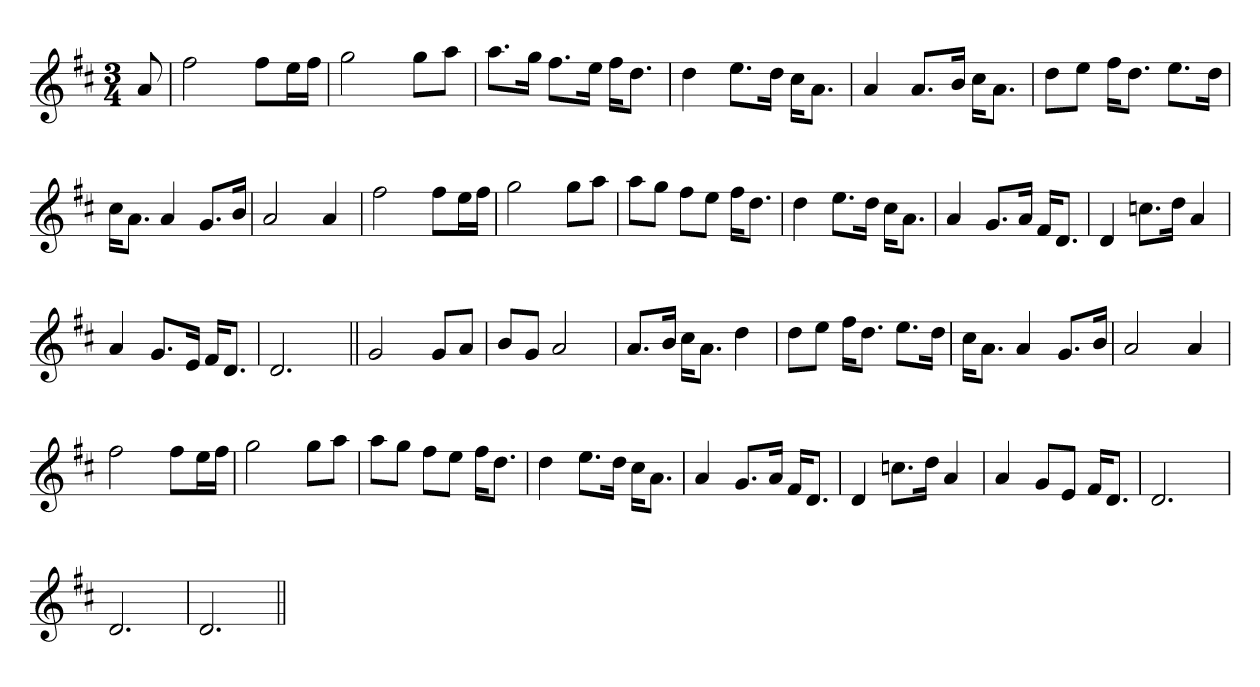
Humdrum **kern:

**kern
*part1
*staff1
*clefG2
*k[f#c#]
*D:
*M3/4
=1
8a
=
2ff#
8ff#L
16eeL
16ff#JJ
=
2gg
8ggL
8aaJ
=
8.aaL
16ggJk
8.ff#L
16eeJk
16ff#KL
8.ddJ
=
4dd
8.eeL
16ddJk
16cc#KL
8.aJ
=
4a
8.aL
16bJk
16cc#KL
8.aJ
=
8ddL
8eeJ
16ff#KL
8.ddJ
8.eeL
16ddJk
=
16cc#KL
8.aJ
4a
8.gL
16bJk
=
2a
4a
=
2ff#
8ff#L
16eeL
16ff#JJ
=
2gg
8ggL
8aaJ
=
8aaL
8ggJ
8ff#L
8eeJ
16ff#KL
8.ddJ
=
4dd
8.eeL
16ddJk
16cc#KL
8.aJ
=
4a
8.gL
16aJk
16f#KL
8.dJ
=
4d
8.ccnL
16ddJk
4a
=
4a
8.gL
16eJk
16f#KL
8.dJ
=
2.d
=||
2g
8gL
8aJ
=
8bL
8gJ
2a
=
8.aL
16bJk
16cc#KL
8.aJ
4dd
=
8ddL
8eeJ
16ff#KL
8.ddJ
8.eeL
16ddJk
=
16cc#KL
8.aJ
4a
8.gL
16bJk
=
2a
4a
=
2ff#
8ff#L
16eeL
16ff#JJ
=
2gg
8ggL
8aaJ
=
8aaL
8ggJ
8ff#L
8eeJ
16ff#KL
8.ddJ
=
4dd
8.eeL
16ddJk
16cc#KL
8.aJ
=
4a
8.gL
16aJk
16f#KL
8.dJ
=
4d
8.ccnL
16ddJk
4a
=
4a
8gL
8eJ
16f#KL
8.dJ
=
2.d
=
2.d
=
2.d
=||
*-
